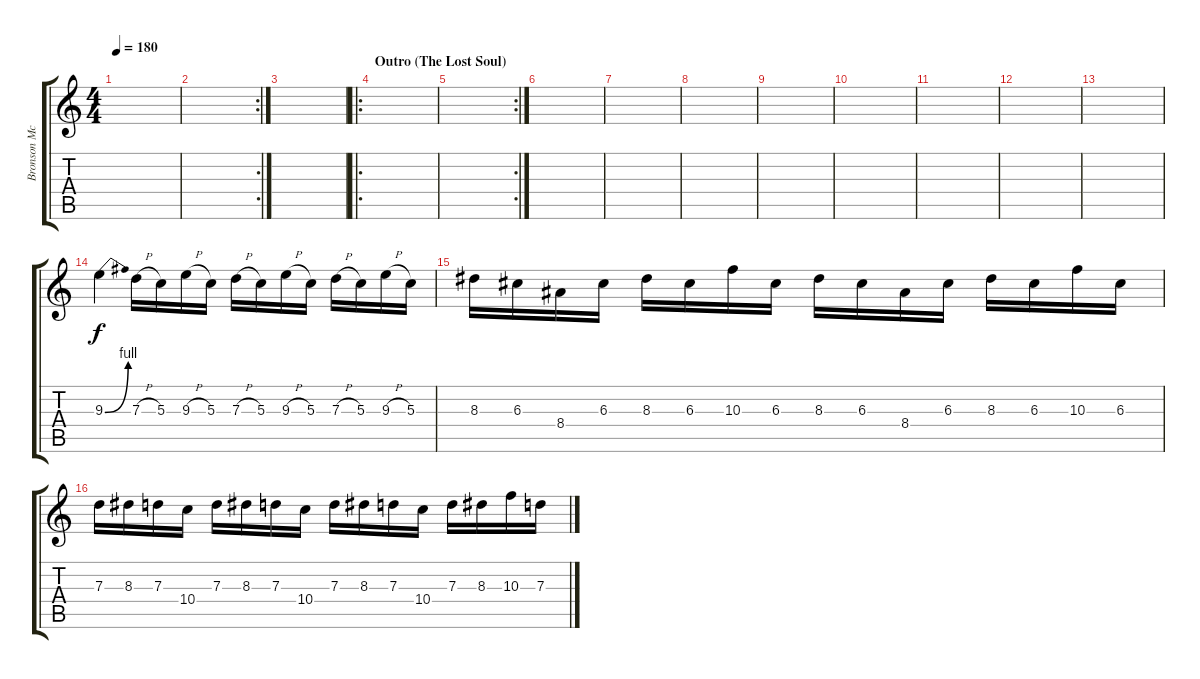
\track ("Bronson McDowall (Lead Overdub)" "Bronson Mc") {instrument distortionguitar}
\staff {score tabs}
\tuning (E4 B3 G3 D3 A2 E2) {hide}
\ts (4 4)
\tempo 180
\clef g2
\ks c
|
\rc 2
|
|
\ro
\section ("" "Outro (The Lost Soul)")
|
\rc 2
|
|
|
|
|
|
|
|
|
9.3{be (bend 0 0 60 4)}.4 7.3{h}.16 5.3.16 9.3{h}.16 5.3.16 7.3{h}.16 5.3.16 9.3{h}.16 5.3.16 7.3{h}.16 5.3.16 9.3{h}.16 5.3.16 |
8.3.16 6.3.16 8.4.16 6.3.16 8.3.16 6.3.16 10.3.16 6.3.16 8.3.16 6.3.16 8.4.16 6.3.16 8.3.16 6.3.16 10.3.16 6.3.16 |
7.3.16 8.3.16 7.3.16 10.4.16 7.3.16 8.3.16 7.3.16 10.4.16 7.3.16 8.3.16 7.3.16 10.4.16 7.3.16 8.3.16 10.3.16 7.3.16
